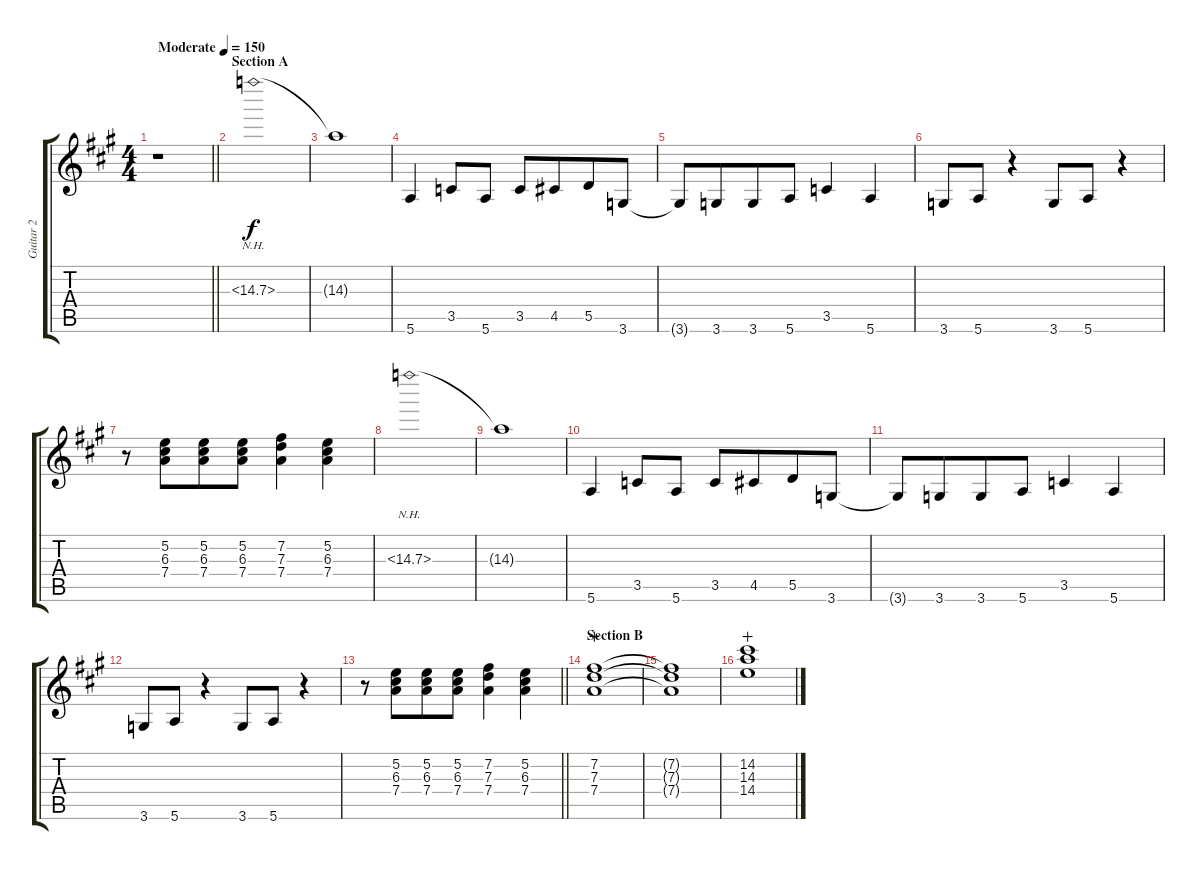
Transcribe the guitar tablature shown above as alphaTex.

\track ("Guitar 2" "Guitar 2") {instrument overdrivenguitar}
\staff {score tabs}
\tuning (E4 B3 G3 D3 A2 E2) {hide}
\ts (4 4)
\tempo (150 "Moderate")
\clef g2
\barLineRight lightlight
\ks a
r.1{dy f instrument overdrivenguitar} |
\section ("" "Section A")
14.3{nh}.1 |
14.3{t}.1 |
5.6.4 3.5.8 5.6.8 3.5.8 4.5.8{beam merge} 5.5.8 3.6.8 |
3.6{t}.8 3.6.8{beam merge} 3.6.8 5.6.8 3.5.4 5.6.4 |
3.6.8 5.6.8 r.4 3.6.8 5.6.8 r.4 |
r.8 (5.2 6.3 7.4).8{beam merge} (5.2 6.3 7.4).8 (5.2 6.3 7.4).8 (7.2 7.3 7.4).4 (5.2 6.3 7.4).4 |
14.3{nh}.1 |
14.3{t}.1 |
5.6.4 3.5.8 5.6.8 3.5.8 4.5.8{beam merge} 5.5.8 3.6.8 |
3.6{t}.8 3.6.8{beam merge} 3.6.8 5.6.8 3.5.4 5.6.4 |
3.6.8 5.6.8 r.4 3.6.8 5.6.8 r.4 |
\barLineRight lightlight
r.8 (5.2 6.3 7.4).8{beam merge} (5.2 6.3 7.4).8 (5.2 6.3 7.4).8 (7.2 7.3 7.4).4 (5.2 6.3 7.4).4 |
\section ("" "Section B")
(7.2 7.3 7.4).1{wahc} |
(7.2{t} 7.3{t} 7.4{t}).1 |
(14.2 14.3 14.4).1{wahc}
